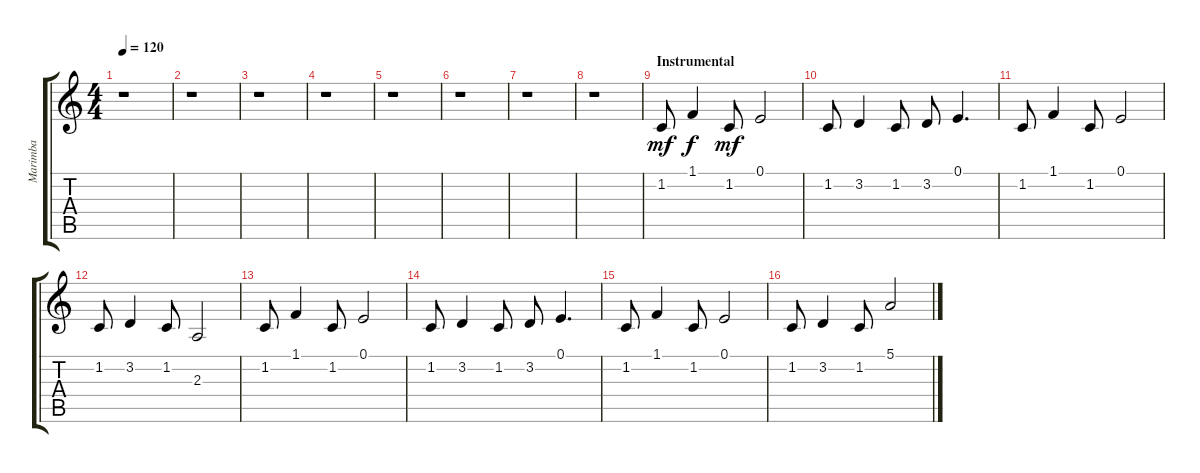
\track ("Marimba" "Marimba") {instrument marimba}
\staff {score tabs}
\tuning (E4 B3 G3 D3 A2 E2) {hide}
\ts (4 4)
\tempo 120
\clef g2
\ks c
r.1{dy mf} |
r.1 |
r.1 |
r.1 |
r.1 |
r.1 |
r.1 |
r.1 |
\section ("" "Instrumental")
1.2.8 1.1.4{dy f} 1.2.8{dy mf} 0.1.2 |
1.2.8 3.2.4 1.2.8 3.2.8 0.1.4{d} |
1.2.8 1.1.4 1.2.8 0.1.2 |
1.2.8 3.2.4 1.2.8 2.3.2 |
1.2.8 1.1.4 1.2.8 0.1.2 |
1.2.8 3.2.4 1.2.8 3.2.8 0.1.4{d} |
1.2.8 1.1.4 1.2.8 0.1.2 |
1.2.8 3.2.4 1.2.8 5.1.2
